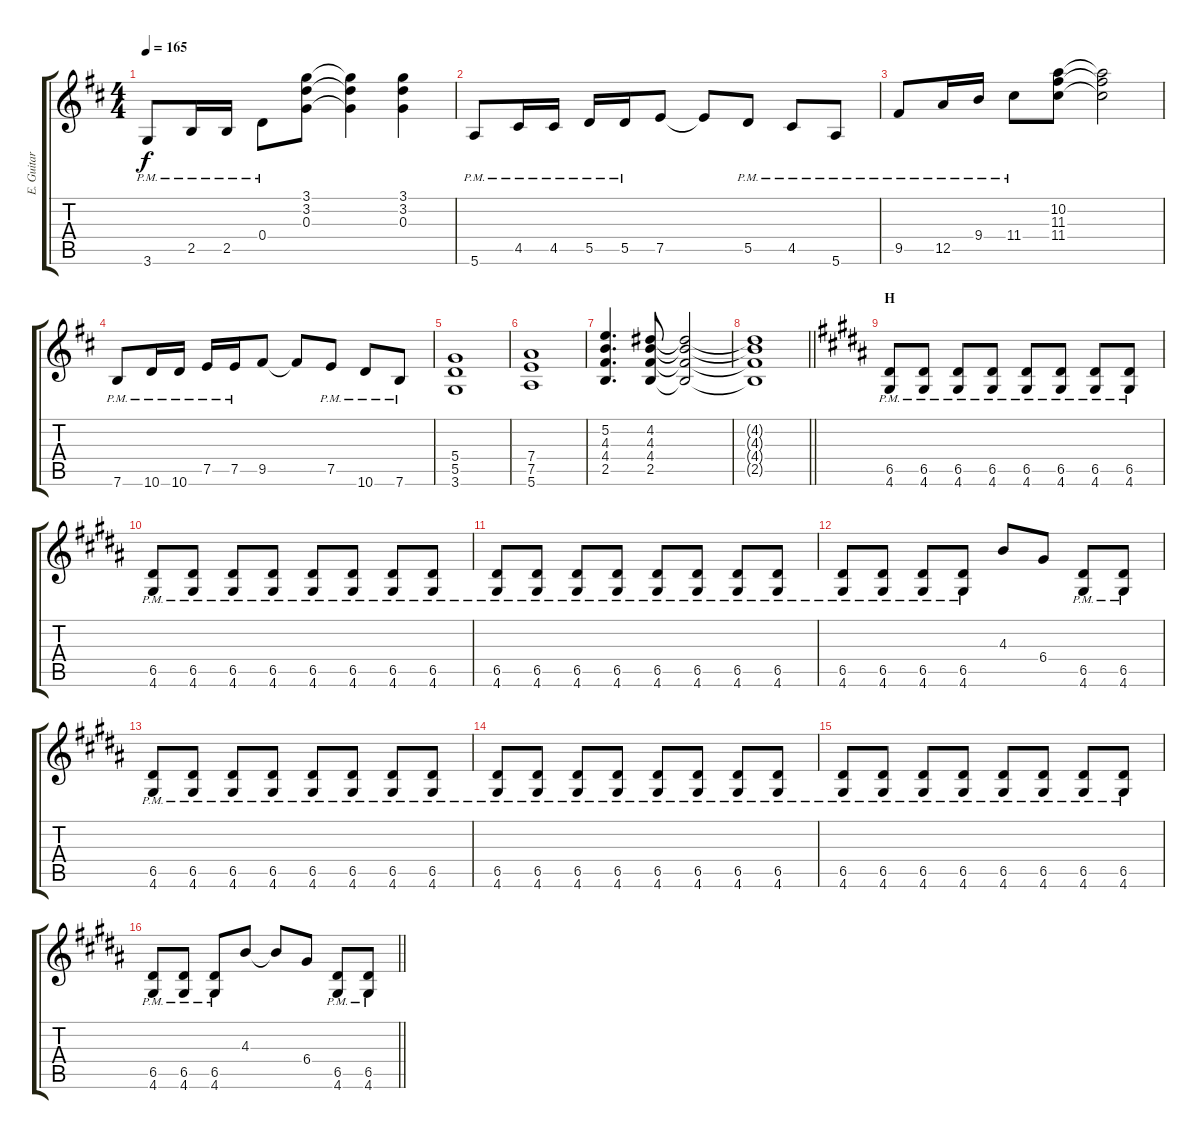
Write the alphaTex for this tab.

\track ("E. Guitar I" "E. Guitar ") {instrument overdrivenguitar}
\staff {score tabs}
\tuning (E4 B3 G3 D3 A2 E2) {hide}
\ts (4 4)
\tempo 165
\clef g2
\ks d
3.6{pm}.8{dy f} 2.5{pm}.16 2.5{pm}.16 0.4{pm}.8 (3.1 3.2 0.3).8 (3.1{t} 3.2{t} 0.3{t}).4 (3.1 3.2 0.3).4 |
5.6{pm}.8 4.5{pm}.16 4.5{pm}.16 5.5{pm}.16 5.5{pm}.16 7.5.8 7.5{t}.8 5.5{pm}.8 4.5{pm}.8 5.6{pm}.8 |
9.5{pm}.8 12.5{pm}.16 9.4{pm}.16 11.4{pm}.8 (10.2 11.3 11.4).8 (10.2{t} 11.3{t} 11.4{t}).2 |
7.6{pm}.8 10.6{pm}.16 10.6{pm}.16 7.5{pm}.16 7.5{pm}.16 9.5.8 9.5{t}.8 7.5{pm}.8 10.6{pm}.8 7.6{pm}.8 |
(5.4 5.5 3.6).1 |
(7.4 7.5 5.6).1 |
(5.2 4.3 4.4 2.5).4{d} (4.2 4.3 4.4 2.5).8 (4.2{t} 4.3{t} 4.4{t} 2.5{t}).2 |
\barLineRight lightlight
(4.2{t} 4.3{t} 4.4{t} 2.5{t}).1 |
\section ("" "H")
\ks b
(6.5{pm} 4.6{pm}).8 (6.5{pm} 4.6{pm}).8 (6.5{pm} 4.6{pm}).8 (6.5{pm} 4.6{pm}).8 (6.5{pm} 4.6{pm}).8 (6.5{pm} 4.6{pm}).8 (6.5{pm} 4.6{pm}).8 (6.5{pm} 4.6{pm}).8 |
(6.5{pm} 4.6{pm}).8 (6.5{pm} 4.6{pm}).8 (6.5{pm} 4.6{pm}).8 (6.5{pm} 4.6{pm}).8 (6.5{pm} 4.6{pm}).8 (6.5{pm} 4.6{pm}).8 (6.5{pm} 4.6{pm}).8 (6.5{pm} 4.6{pm}).8 |
(6.5{pm} 4.6{pm}).8 (6.5{pm} 4.6{pm}).8 (6.5{pm} 4.6{pm}).8 (6.5{pm} 4.6{pm}).8 (6.5{pm} 4.6{pm}).8 (6.5{pm} 4.6{pm}).8 (6.5{pm} 4.6{pm}).8 (6.5{pm} 4.6{pm}).8 |
(6.5{pm} 4.6{pm}).8 (6.5{pm} 4.6{pm}).8 (6.5{pm} 4.6{pm}).8 (6.5{pm} 4.6{pm}).8 4.3.8 6.4.8 (6.5{pm} 4.6{pm}).8 (6.5{pm} 4.6{pm}).8 |
(6.5{pm} 4.6{pm}).8 (6.5{pm} 4.6{pm}).8 (6.5{pm} 4.6{pm}).8 (6.5{pm} 4.6{pm}).8 (6.5{pm} 4.6{pm}).8 (6.5{pm} 4.6{pm}).8 (6.5{pm} 4.6{pm}).8 (6.5{pm} 4.6{pm}).8 |
(6.5{pm} 4.6{pm}).8 (6.5{pm} 4.6{pm}).8 (6.5{pm} 4.6{pm}).8 (6.5{pm} 4.6{pm}).8 (6.5{pm} 4.6{pm}).8 (6.5{pm} 4.6{pm}).8 (6.5{pm} 4.6{pm}).8 (6.5{pm} 4.6{pm}).8 |
(6.5{pm} 4.6{pm}).8 (6.5{pm} 4.6{pm}).8 (6.5{pm} 4.6{pm}).8 (6.5{pm} 4.6{pm}).8 (6.5{pm} 4.6{pm}).8 (6.5{pm} 4.6{pm}).8 (6.5{pm} 4.6{pm}).8 (6.5{pm} 4.6{pm}).8 |
\barLineRight lightlight
(6.5{pm} 4.6{pm}).8 (6.5{pm} 4.6{pm}).8 (6.5{pm} 4.6{pm}).8 4.3.8 4.3{t}.8 6.4.8 (6.5{pm} 4.6{pm}).8 (6.5{pm} 4.6{pm}).8
